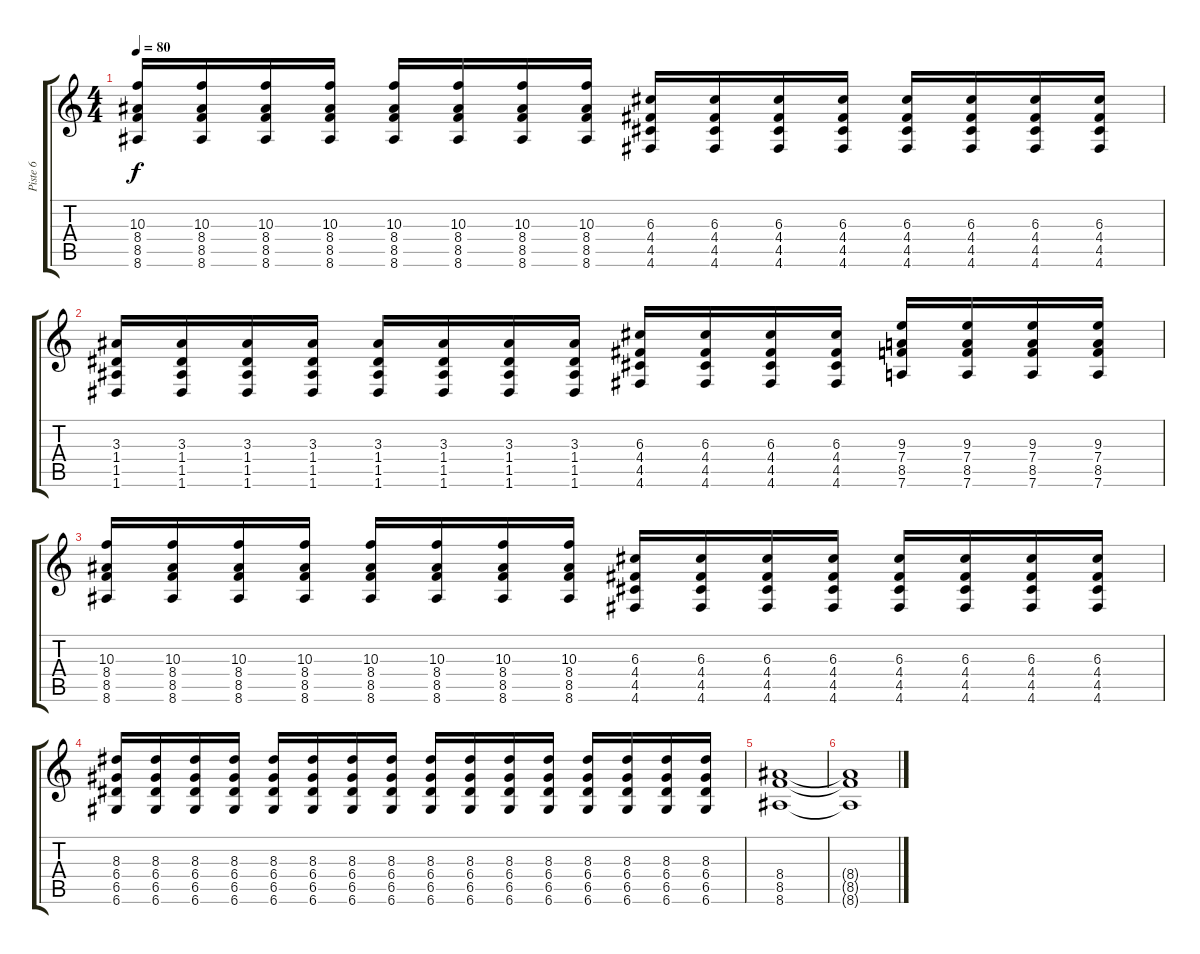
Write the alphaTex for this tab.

\track ("Piste 6" "Piste 6") {instrument overdrivenguitar}
\staff {score tabs}
\tuning (E4 B3 G3 D3 A2 D2) {hide}
\ts (4 4)
\tempo 80
\clef g2
\ks c
(10.3 8.4 8.5 8.6).16{dy f} (10.3 8.4 8.5 8.6).16 (10.3 8.4 8.5 8.6).16 (10.3 8.4 8.5 8.6).16 (10.3 8.4 8.5 8.6).16 (10.3 8.4 8.5 8.6).16 (10.3 8.4 8.5 8.6).16 (10.3 8.4 8.5 8.6).16 (6.3 4.4 4.5 4.6).16 (6.3 4.4 4.5 4.6).16 (6.3 4.4 4.5 4.6).16 (6.3 4.4 4.5 4.6).16 (6.3 4.4 4.5 4.6).16 (6.3 4.4 4.5 4.6).16 (6.3 4.4 4.5 4.6).16 (6.3 4.4 4.5 4.6).16 |
(3.3 1.4 1.5 1.6).16 (3.3 1.4 1.5 1.6).16 (3.3 1.4 1.5 1.6).16 (3.3 1.4 1.5 1.6).16 (3.3 1.4 1.5 1.6).16 (3.3 1.4 1.5 1.6).16 (3.3 1.4 1.5 1.6).16 (3.3 1.4 1.5 1.6).16 (6.3 4.4 4.5 4.6).16 (6.3 4.4 4.5 4.6).16 (6.3 4.4 4.5 4.6).16 (6.3 4.4 4.5 4.6).16 (9.3 7.4 8.5 7.6).16 (9.3 7.4 8.5 7.6).16 (9.3 7.4 8.5 7.6).16 (9.3 7.4 8.5 7.6).16 |
(10.3 8.4 8.5 8.6).16 (10.3 8.4 8.5 8.6).16 (10.3 8.4 8.5 8.6).16 (10.3 8.4 8.5 8.6).16 (10.3 8.4 8.5 8.6).16 (10.3 8.4 8.5 8.6).16 (10.3 8.4 8.5 8.6).16 (10.3 8.4 8.5 8.6).16 (6.3 4.4 4.5 4.6).16 (6.3 4.4 4.5 4.6).16 (6.3 4.4 4.5 4.6).16 (6.3 4.4 4.5 4.6).16 (6.3 4.4 4.5 4.6).16 (6.3 4.4 4.5 4.6).16 (6.3 4.4 4.5 4.6).16 (6.3 4.4 4.5 4.6).16 |
(8.3 6.4 6.5 6.6).16 (8.3 6.4 6.5 6.6).16 (8.3 6.4 6.5 6.6).16 (8.3 6.4 6.5 6.6).16 (8.3 6.4 6.5 6.6).16 (8.3 6.4 6.5 6.6).16 (8.3 6.4 6.5 6.6).16 (8.3 6.4 6.5 6.6).16 (8.3 6.4 6.5 6.6).16 (8.3 6.4 6.5 6.6).16 (8.3 6.4 6.5 6.6).16 (8.3 6.4 6.5 6.6).16 (8.3 6.4 6.5 6.6).16 (8.3 6.4 6.5 6.6).16 (8.3 6.4 6.5 6.6).16 (8.3 6.4 6.5 6.6).16 |
(8.4 8.5 8.6).1 |
(8.4{t} 8.5{t} 8.6{t}).1
